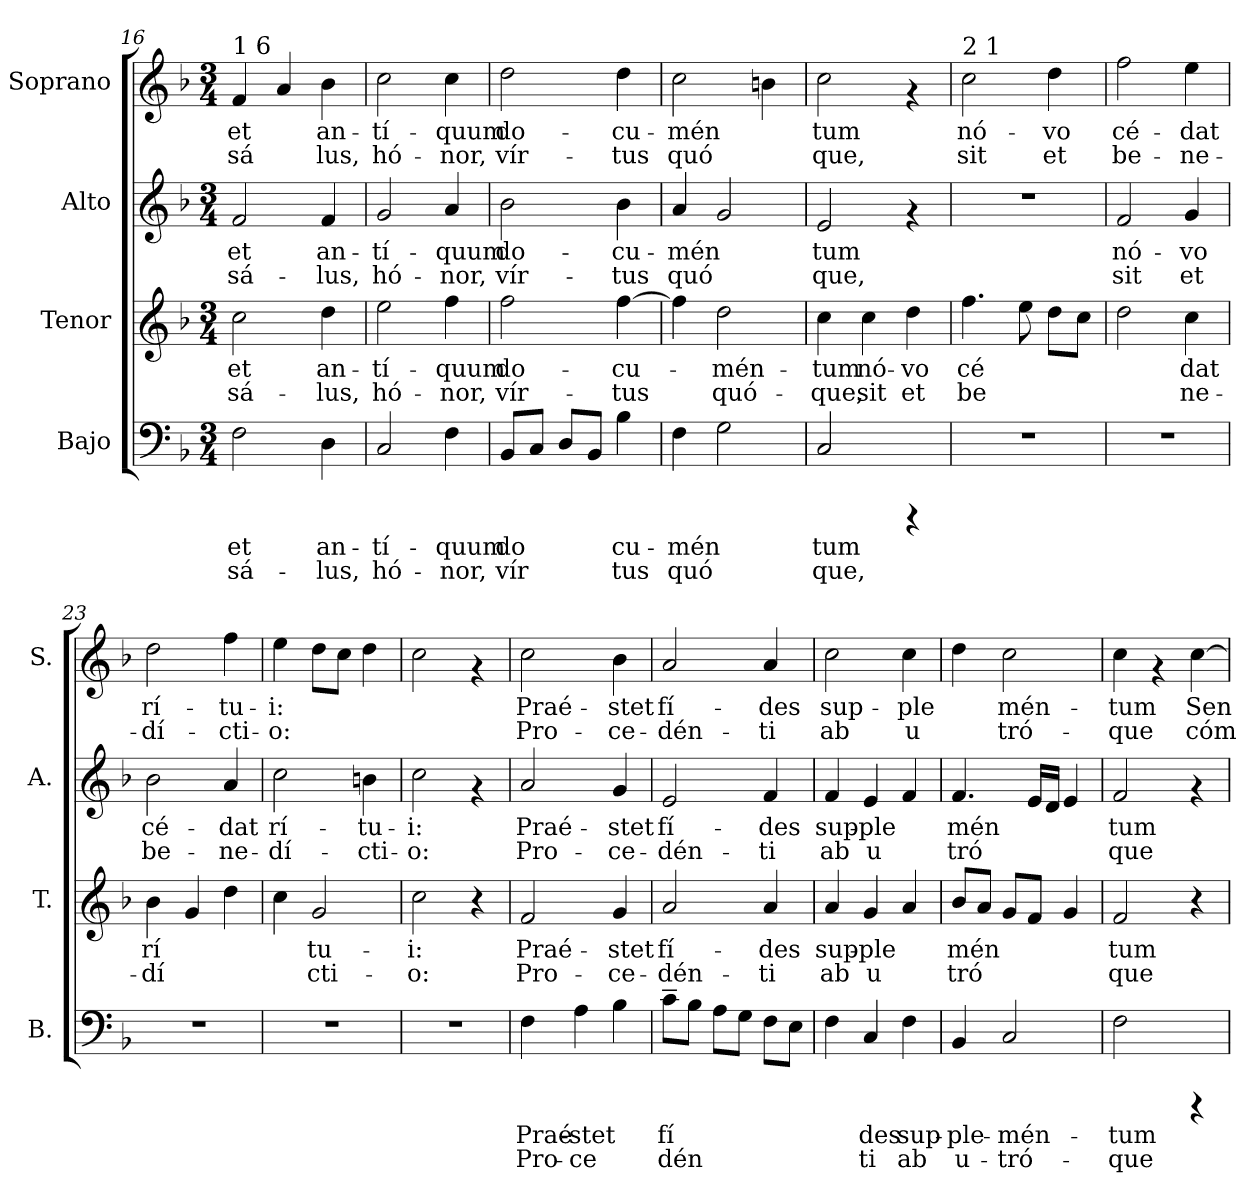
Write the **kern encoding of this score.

**kern	**text	**text	**kern	**text	**text	**kern	**text	**text	**kern	**text	**text
*part4	*part4	*part4	*part3	*part3	*part3	*part2	*part2	*part2	*part1	*part1	*part1
*staff4	*staff4	*staff4	*staff3	*staff3	*staff3	*staff2	*staff2	*staff2	*staff1	*staff1	*staff1
*I"Bajo	*	*	*I"Tenor	*	*	*I"Alto	*	*	*I"Soprano	*	*
*I'B.	*	*	*I'T.	*	*	*I'A.	*	*	*I'S.	*	*
!!LO:LB:g=z
*clefF4	*	*	*	*	*	*clefG2	*	*	*clefG2	*	*
*k[b-]	*	*	*k[b-]	*	*	*k[b-]	*	*	*k[b-]	*	*
*F:	*	*	*F:	*	*	*F:	*	*	*F:	*	*
*M3/4	*	*	*M3/4	*	*	*M3/4	*	*	*M3/4	*	*
=16	=16	=16	=16	=16	=16	=16	=16	=16	=16	=16	=16
!	!	!	!	!	!	!	!	!	!LO:TX:a:t=1 6	!	!
!	!LO:LY:b:cj	!LO:LY:b:cj	!	!LO:LY:b:cj	!LO:LY:b:cj	!	!LO:LY:b:cj	!LO:LY:b:cj	!	!LO:LY:b:cj	!LO:LY:b:cj
2F\	et	sá-	2cc\	et	sá-	2f/	et	sá-	4f/	et	sá-
!	!	!	!	!	!	!	!	!	!	!LO:LY:b:cj	!LO:LY:b:cj
.	.	.	.	.	.	.	.	.	4a/	--	--
!	!LO:LY:b:cj	!LO:LY:b:cj	!	!LO:LY:b:cj	!LO:LY:b:cj	!	!LO:LY:b:cj	!LO:LY:b:cj	!	!LO:LY:b:cj	!LO:LY:b:cj
4D\	-an-	-lus,	4dd\	-an-	-lus,	4f/	-an-	-lus,	4b-\	-an-	-lus,
=17	=17	=17	=17	=17	=17	=17	=17	=17	=17	=17	=17
!	!LO:LY:b:cj	!LO:LY:b:cj	!	!LO:LY:b:cj	!LO:LY:b:cj	!	!LO:LY:b:cj	!LO:LY:b:cj	!	!LO:LY:b:cj	!LO:LY:b:cj
2C/	tí-	-hó-	2ee\	tí-	-hó-	2g/	tí-	-hó-	2cc\	tí-	-hó-
!	!LO:LY:b:cj	!LO:LY:b:cj	!	!LO:LY:b:cj	!LO:LY:b:cj	!	!LO:LY:b:cj	!LO:LY:b:cj	!	!LO:LY:b:cj	!LO:LY:b:cj
4F\	-quum	nor,	4ff\	-quum	nor,	4a/	-quum	nor,	4cc\	-quum	nor,
=18	=18	=18	=18	=18	=18	=18	=18	=18	=18	=18	=18
!	!LO:LY:b:cj	!LO:LY:b:cj	!	!LO:LY:b:cj	!LO:LY:b:cj	!	!LO:LY:b:cj	!LO:LY:b:cj	!	!LO:LY:b:cj	!LO:LY:b:cj
8BB-/L	do-	-vír-	2ff\	do-	-vír-	2b-\	do-	-vír-	2dd\	do-	-vír-
!	!LO:LY:b:cj	!LO:LY:b:cj	!	!	!	!	!	!	!	!	!
8C/J	--	--	.	.	.	.	.	.	.	.	.
!	!LO:LY:b:cj	!LO:LY:b:cj	!	!	!	!	!	!	!	!	!
8D/L	--	--	.	.	.	.	.	.	.	.	.
!	!LO:LY:b:cj	!LO:LY:b:cj	!	!	!	!	!	!	!	!	!
8BB-/J	--	--	.	.	.	.	.	.	.	.	.
!	!LO:LY:b:cj	!LO:LY:b:cj	!	!LO:LY:b:cj	!LO:LY:b:cj	!	!LO:LY:b:cj	!LO:LY:b:cj	!	!LO:LY:b:cj	!LO:LY:b:cj
4B-\	-cu-	-tus	[>4ff\	-cu-	-tus	4b-\	-cu-	-tus	4dd\	-cu-	-tus
=19	=19	=19	=19	=19	=19	=19	=19	=19	=19	=19	=19
!	!LO:LY:b:cj	!LO:LY:b:cj	!	!LO:LY:b:cj	!LO:LY:b:cj	!	!LO:LY:b:cj	!LO:LY:b:cj	!	!LO:LY:b:cj	!LO:LY:b:cj
4F\	mén-	-quó-	4ff\]	.	-	4a/	mén-	-quó-	2cc\	mén-	-quó-
!	!LO:LY:b:cj	!LO:LY:b:cj	!	!LO:LY:b:cj	!LO:LY:b:cj	!	!LO:LY:b:cj	!LO:LY:b:cj	!	!	!
2G\	--	--	2dd\	-mén-	-quó-	2g/	--	--	.	.	.
!	!	!	!	!	!	!	!	!	!	!LO:LY:b:cj	!LO:LY:b:cj
.	.	.	.	.	.	.	.	.	4bn\	--	--
=20	=20	=20	=20	=20	=20	=20	=20	=20	=20	=20	=20
!	!LO:LY:b:cj	!LO:LY:b:cj	!	!LO:LY:b:cj	!LO:LY:b:cj	!	!LO:LY:b:cj	!LO:LY:b:cj	!	!LO:LY:b:cj	!LO:LY:b:cj
2C/	-tum	que,	4cc\	-tum	que,	2e/	-tum	que,	2cc\	-tum	que,
!	!	!	!	!LO:LY:b:cj	!LO:LY:b:cj	!	!	!	!	!	!
.	.	.	4cc\	nó-	-sit	.	.	.	.	.	.
!	!	!	!	!LO:LY:b:cj	!LO:LY:b:cj	!	!	!	!	!	!
4rCCC	.	.	4dd\	vo	et	4rf	.	.	4rf	.	.
!!LO:LB:g=z
=21	=21	=21	=21	=21	=21	=21	=21	=21	=21	=21	=21
!	!	!	!	!	!	!	!	!	!LO:TX:a:t=2 1	!	!
!	!	!	!	!LO:LY:b:cj	!LO:LY:b:cj	!	!	!	!	!LO:LY:b:cj	!LO:LY:b:cj
2.r	.	.	4.ff\	cé-	-be-	2.r	.	.	2cc\	nó-	-sit
!	!	!	!	!LO:LY:b:cj	!LO:LY:b:cj	!	!	!	!	!	!
.	.	.	8ee\	--	--	.	.	.	.	.	.
!	!	!	!	!LO:LY:b:cj	!LO:LY:b:cj	!	!	!	!	!LO:LY:b:cj	!LO:LY:b:cj
.	.	.	8dd\L	--	--	.	.	.	4dd\	vo	et
!	!	!	!	!LO:LY:b:cj	!LO:LY:b:cj	!	!	!	!	!	!
.	.	.	8cc\J	--	--	.	.	.	.	.	.
=22	=22	=22	=22	=22	=22	=22	=22	=22	=22	=22	=22
!	!	!	!	!LO:LY:b:cj	!LO:LY:b:cj	!	!LO:LY:b:cj	!LO:LY:b:cj	!	!LO:LY:b:cj	!LO:LY:b:cj
2.r	.	.	2dd\	--	-	2f/	nó-	-sit	2ff\	cé-	-be-
!	!	!	!	!LO:LY:b:cj	!LO:LY:b:cj	!	!LO:LY:b:cj	!LO:LY:b:cj	!	!LO:LY:b:cj	!LO:LY:b:cj
.	.	.	4cc\	dat	ne-	4g/	vo	et	4ee\	-dat	ne-
=23	=23	=23	=23	=23	=23	=23	=23	=23	=23	=23	=23
!	!	!	!	!LO:LY:b:cj	!LO:LY:b:cj	!	!LO:LY:b:cj	!LO:LY:b:cj	!	!LO:LY:b:cj	!LO:LY:b:cj
2.r	.	.	4b-\	-rí-	-dí-	2b-\	cé-	-be-	2dd\	-rí-	-dí-
!	!	!	!	!LO:LY:b:cj	!LO:LY:b:cj	!	!	!	!	!	!
.	.	.	4g/	--	--	.	.	.	.	.	.
!	!	!	!	!LO:LY:b:cj	!LO:LY:b:cj	!	!LO:LY:b:cj	!LO:LY:b:cj	!	!LO:LY:b:cj	!LO:LY:b:cj
.	.	.	4dd\	--	--	4a/	-dat	ne-	4ff\	-tu-	-cti-
=24	=24	=24	=24	=24	=24	=24	=24	=24	=24	=24	=24
!	!	!	!	!LO:LY:b:cj	!LO:LY:b:cj	!	!LO:LY:b:cj	!LO:LY:b:cj	!	!LO:LY:b:cj	!LO:LY:b:cj
2.r	.	.	4cc\	--	--	2cc\	-rí-	-dí-	4ee\	-i:	o:
!	!	!	!	!LO:LY:b:cj	!LO:LY:b:cj	!	!	!	!	!LO:LY:b:cj	!LO:LY:b:cj
.	.	.	2g/	-tu-	-cti-	.	.	.	8dd\L	.	.
!	!	!	!	!	!	!	!	!	!	!LO:LY:b:cj	!LO:LY:b:cj
.	.	.	.	.	.	.	.	.	8cc\J	.	.
!	!	!	!	!	!	!	!LO:LY:b:cj	!LO:LY:b:cj	!	!LO:LY:b:cj	!LO:LY:b:cj
.	.	.	.	.	.	4bn\	-tu-	-cti-	4dd\	.	.
=25	=25	=25	=25	=25	=25	=25	=25	=25	=25	=25	=25
!	!	!	!	!LO:LY:b:cj	!LO:LY:b:cj	!	!LO:LY:b:cj	!LO:LY:b:cj	!	!LO:LY:b:cj	!
2.r	.	.	2cc\	-i:	o:	2cc\	-i:	o:	2cc\	.	.
.	.	.	4r	.	.	4rf	.	.	4rf	.	.
!!LO:PB:g=z
=26	=26	=26	=26	=26	=26	=26	=26	=26	=26	=26	=26
!	!LO:LY:b:cj	!LO:LY:b:cj	!	!LO:LY:b:cj	!LO:LY:b:cj	!	!LO:LY:b:cj	!LO:LY:b:cj	!	!LO:LY:b:cj	!LO:LY:b:cj
4F\	Praé-	-Pro-	2f/	Praé-	-Pro-	2a/	Praé-	-Pro-	2cc\	Praé-	-Pro-
!	!LO:LY:b:cj	!LO:LY:b:cj	!	!	!	!	!	!	!	!	!
4A\	-stet	ce-	.	.	.	.	.	.	.	.	.
!	!LO:LY:b:cj	!LO:LY:b:cj	!	!LO:LY:b:cj	!LO:LY:b:cj	!	!LO:LY:b:cj	!LO:LY:b:cj	!	!LO:LY:b:cj	!LO:LY:b:cj
4B-\	-	-	4g/	-stet	ce-	4g/	-stet	ce-	4b-\	-stet	ce-
=27	=27	=27	=27	=27	=27	=27	=27	=27	=27	=27	=27
!	!LO:LY:b:cj	!LO:LY:b:cj	!	!LO:LY:b:cj	!LO:LY:b:cj	!	!LO:LY:b:cj	!LO:LY:b:cj	!	!LO:LY:b:cj	!LO:LY:b:cj
8c~>\L	-fí-	-dén-	2a/	-fí-	-dén-	2e/	-fí-	-dén-	2a/	-fí-	-dén-
!	!LO:LY:b:cj	!LO:LY:b:cj	!	!	!	!	!	!	!	!	!
8B-\J	--	--	.	.	.	.	.	.	.	.	.
!	!LO:LY:b:cj	!LO:LY:b:cj	!	!	!	!	!	!	!	!	!
8A\L	--	--	.	.	.	.	.	.	.	.	.
!	!LO:LY:b:cj	!LO:LY:b:cj	!	!	!	!	!	!	!	!	!
8G\J	--	--	.	.	.	.	.	.	.	.	.
!	!LO:LY:b:cj	!LO:LY:b:cj	!	!LO:LY:b:cj	!LO:LY:b:cj	!	!LO:LY:b:cj	!LO:LY:b:cj	!	!LO:LY:b:cj	!LO:LY:b:cj
8F\L	--	--	4a/	-des	ti	4f/	-des	ti	4a/	-des	ti
!	!LO:LY:b:cj	!LO:LY:b:cj	!	!	!	!	!	!	!	!	!
8E\J	--	--	.	.	.	.	.	.	.	.	.
=28	=28	=28	=28	=28	=28	=28	=28	=28	=28	=28	=28
!	!LO:LY:b:cj	!LO:LY:b:cj	!	!LO:LY:b:cj	!LO:LY:b:cj	!	!LO:LY:b:cj	!LO:LY:b:cj	!	!LO:LY:b:cj	!LO:LY:b:cj
4F\	--	-	4a/	sup-	-ab	4f/	sup-	-ab	2cc\	sup-	-ab
!	!LO:LY:b:cj	!LO:LY:b:cj	!	!LO:LY:b:cj	!LO:LY:b:cj	!	!LO:LY:b:cj	!LO:LY:b:cj	!	!	!
4C/	des	ti	4g/	ple-	-u-	4e/	ple-	-u-	.	.	.
!	!LO:LY:b:cj	!LO:LY:b:cj	!	!LO:LY:b:cj	!LO:LY:b:cj	!	!LO:LY:b:cj	!LO:LY:b:cj	!	!LO:LY:b:cj	!LO:LY:b:cj
4F\	sup-	-ab	4a/	--	--	4f/	--	--	4cc\	ple-	-u-
=29	=29	=29	=29	=29	=29	=29	=29	=29	=29	=29	=29
!	!LO:LY:b:cj	!LO:LY:b:cj	!	!LO:LY:b:cj	!LO:LY:b:cj	!	!LO:LY:b:cj	!LO:LY:b:cj	!	!LO:LY:b:cj	!LO:LY:b:cj
4BB-/	ple-	-u-	8b-/L	-mén-	-tró-	4.f/	-mén-	-tró-	4dd\	--	--
!	!	!	!	!LO:LY:b:cj	!LO:LY:b:cj	!	!	!	!	!	!
.	.	.	8a/J	--	--	.	.	.	.	.	.
!	!LO:LY:b:cj	!LO:LY:b:cj	!	!LO:LY:b:cj	!LO:LY:b:cj	!	!	!	!	!LO:LY:b:cj	!LO:LY:b:cj
2C/	-mén-	-tró-	8g/L	--	--	.	.	.	2cc\	-mén-	-tró-
!	!	!	!	!LO:LY:b:cj	!LO:LY:b:cj	!	!LO:LY:b:cj	!LO:LY:b:cj	!	!	!
.	.	.	8f/J	--	--	16e/L	--	--	.	.	.
!	!	!	!	!	!	!	!LO:LY:b:cj	!LO:LY:b:cj	!	!	!
.	.	.	.	.	.	16d/J	--	--	.	.	.
!	!	!	!	!LO:LY:b:cj	!LO:LY:b:cj	!	!LO:LY:b:cj	!LO:LY:b:cj	!	!	!
.	.	.	4g/	--	--	4e/	--	--	.	.	.
=30	=30	=30	=30	=30	=30	=30	=30	=30	=30	=30	=30
!	!LO:LY:b:cj	!LO:LY:b:cj	!	!LO:LY:b:cj	!LO:LY:b:cj	!	!LO:LY:b:cj	!LO:LY:b:cj	!	!LO:LY:b:cj	!LO:LY:b:cj
2F\	-tum	que	2f/	-tum	que	2f/	-tum	que	4cc\	-tum	que
.	.	.	.	.	.	.	.	.	4rf	.	.
!	!	!	!	!	!	!	!	!	!	!LO:LY:b:cj	!LO:LY:b:cj
4rCCC	.	.	4r	.	.	4rf	.	.	[<4cc\	Sen-	-cóm-
=	=	=	=	=	=	=	=	=	=	=	=
*-	*-	*-	*-	*-	*-	*-	*-	*-	*-	*-	*-
